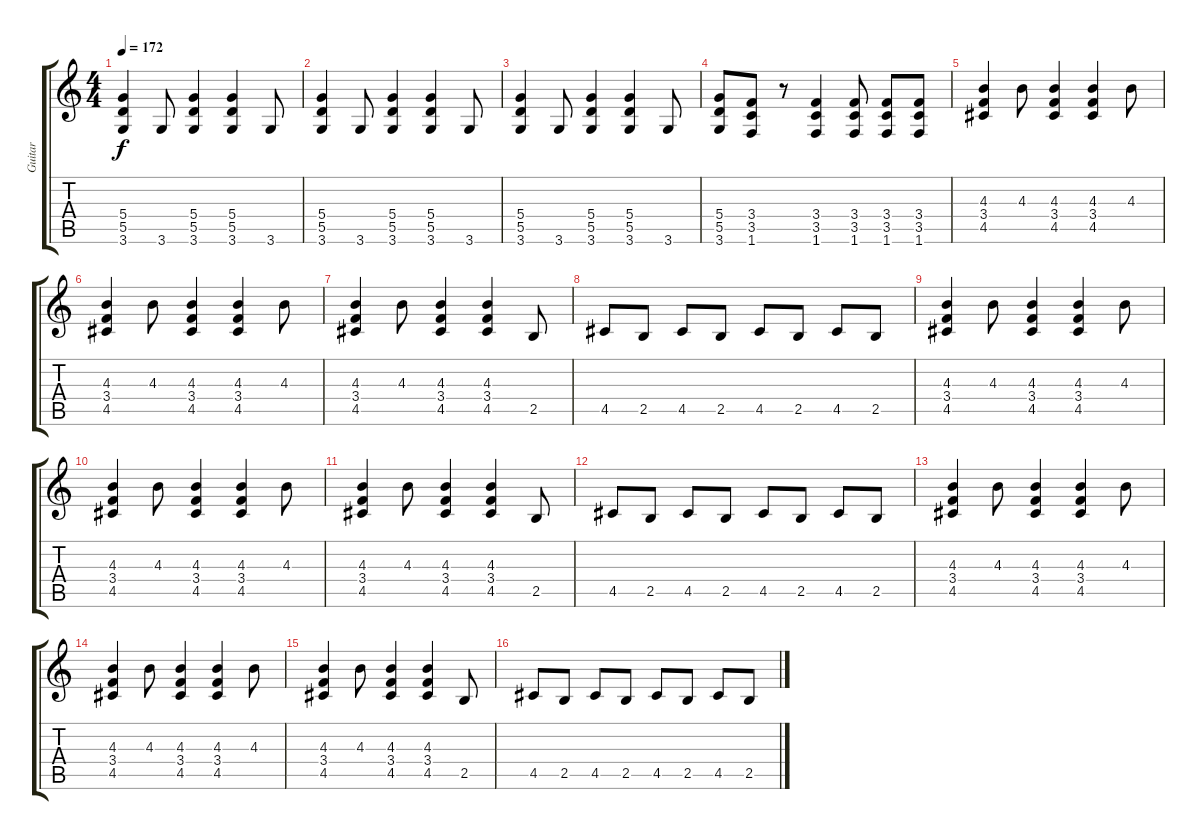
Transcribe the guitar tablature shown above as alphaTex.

\track ("Guitar" "Guitar") {instrument overdrivenguitar}
\staff {score tabs}
\tuning (E4 B3 G3 D3 A2 E2) {hide}
\ts (4 4)
\tempo 172
\clef g2
\ks c
(5.4 5.5 3.6).4{dy f} 3.6.8 (5.4 5.5 3.6).4 (5.4 5.5 3.6).4 3.6.8 |
(5.4 5.5 3.6).4 3.6.8 (5.4 5.5 3.6).4 (5.4 5.5 3.6).4 3.6.8 |
(5.4 5.5 3.6).4 3.6.8 (5.4 5.5 3.6).4 (5.4 5.5 3.6).4 3.6.8 |
(5.4 5.5 3.6).8 (3.4 3.5 1.6).8 r.8 (3.4 3.5 1.6).4 (3.4 3.5 1.6).8 (3.4 3.5 1.6).8 (3.4 3.5 1.6).8 |
(4.3 3.4 4.5).4 4.3.8 (4.3 3.4 4.5).4 (4.3 3.4 4.5).4 4.3.8 |
(4.3 3.4 4.5).4 4.3.8 (4.3 3.4 4.5).4 (4.3 3.4 4.5).4 4.3.8 |
(4.3 3.4 4.5).4 4.3.8 (4.3 3.4 4.5).4 (4.3 3.4 4.5).4 2.5.8 |
4.5.8 2.5.8 4.5.8 2.5.8 4.5.8 2.5.8 4.5.8 2.5.8 |
(4.3 3.4 4.5).4 4.3.8 (4.3 3.4 4.5).4 (4.3 3.4 4.5).4 4.3.8 |
(4.3 3.4 4.5).4 4.3.8 (4.3 3.4 4.5).4 (4.3 3.4 4.5).4 4.3.8 |
(4.3 3.4 4.5).4 4.3.8 (4.3 3.4 4.5).4 (4.3 3.4 4.5).4 2.5.8 |
4.5.8 2.5.8 4.5.8 2.5.8 4.5.8 2.5.8 4.5.8 2.5.8 |
(4.3 3.4 4.5).4 4.3.8 (4.3 3.4 4.5).4 (4.3 3.4 4.5).4 4.3.8 |
(4.3 3.4 4.5).4 4.3.8 (4.3 3.4 4.5).4 (4.3 3.4 4.5).4 4.3.8 |
(4.3 3.4 4.5).4 4.3.8 (4.3 3.4 4.5).4 (4.3 3.4 4.5).4 2.5.8 |
4.5.8 2.5.8 4.5.8 2.5.8 4.5.8 2.5.8 4.5.8 2.5.8
